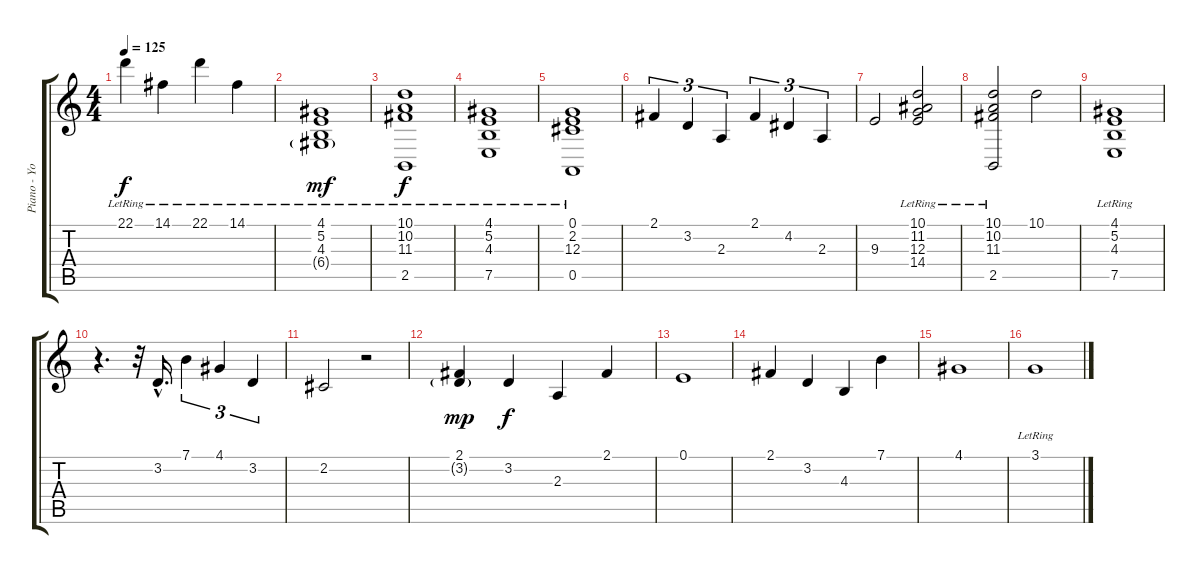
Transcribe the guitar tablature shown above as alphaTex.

\track ("Piano - Yoni" "Piano - Yo") {instrument acousticgrandpiano}
\staff {score tabs}
\tuning (E4 B3 G3 D3 A2 E2) {hide}
\ts (4 4)
\tempo 125
\clef g2
\ks c
22.1{lr}.4{dy f} 14.1{lr}.4 22.1{lr}.4 14.1{lr}.4 |
(4.1{lr} 5.2{lr} 4.3{lr} 6.4{g lr}).1{dy mf} |
(10.1{lr} 10.2{lr} 11.3{lr} 2.5{lr}).1{dy f} |
(4.1{lr} 5.2{lr} 4.3{lr} 7.5{lr}).1 |
(0.1{lr} 2.2{lr} 12.3{lr} 0.5{lr}).1 |
2.1.4{tu (3 2)} 3.2.4{tu (3 2)} 2.3.4{tu (3 2)} 2.1.4{tu (3 2)} 4.2.4{tu (3 2)} 2.3.4{tu (3 2)} |
9.3.2 (10.1{lr} 11.2{lr} 12.3{lr} 14.4{lr}).2 |
(10.1{lr} 10.2{lr} 11.3{lr} 2.5{lr}).2 10.1.2 |
(4.1{lr} 5.2{lr} 4.3{lr} 7.5{lr}).1 |
r.4{d} r.32 3.2{hac}.16{d} 7.1.4{tu (3 2)} 4.1.4{tu (3 2)} 3.2.4{tu (3 2)} |
2.2.2 r.2 |
(2.1 3.2{g}).4{dy mp} 3.2.4{dy f} 2.3.4 2.1.4 |
0.1.1 |
2.1.4 3.2.4 4.3.4 7.1.4 |
4.1.1 |
3.1{lr}.1
